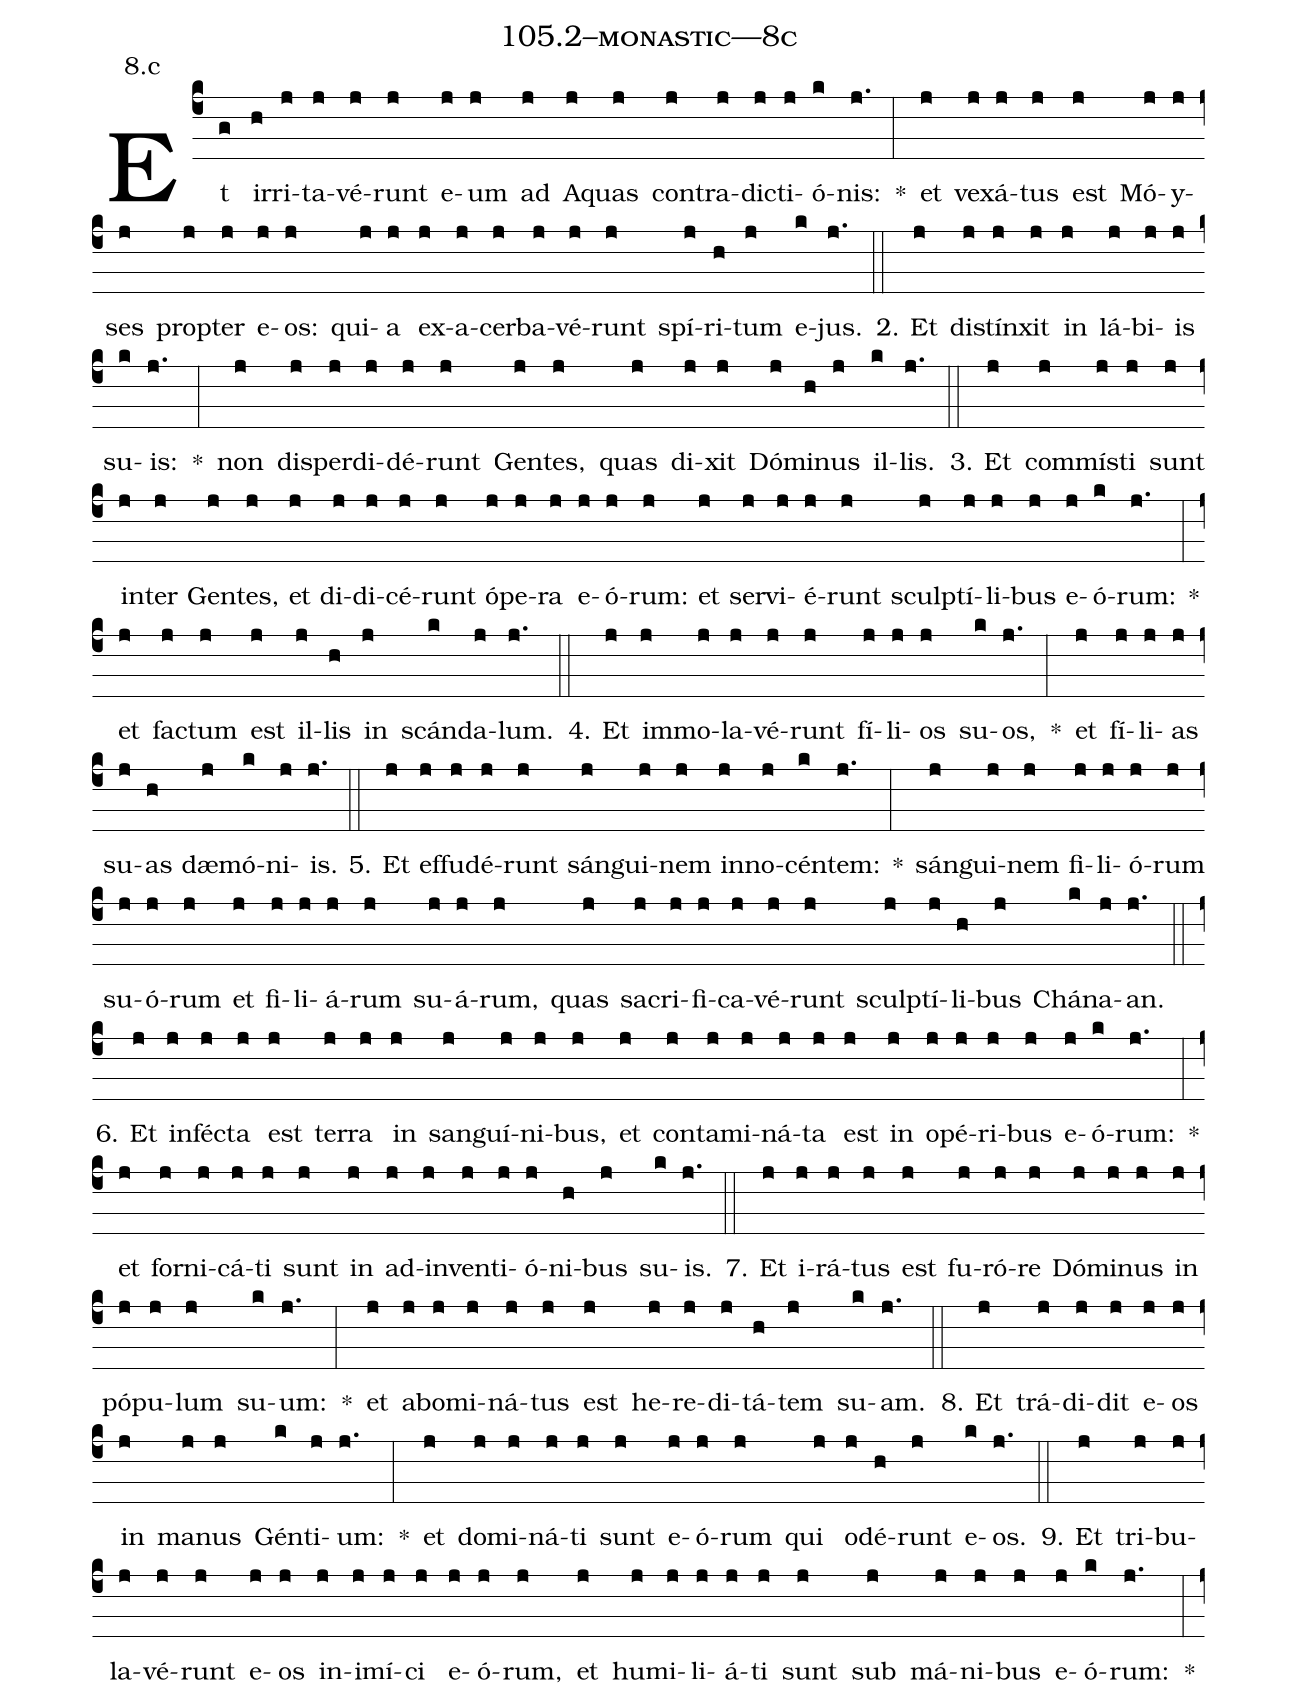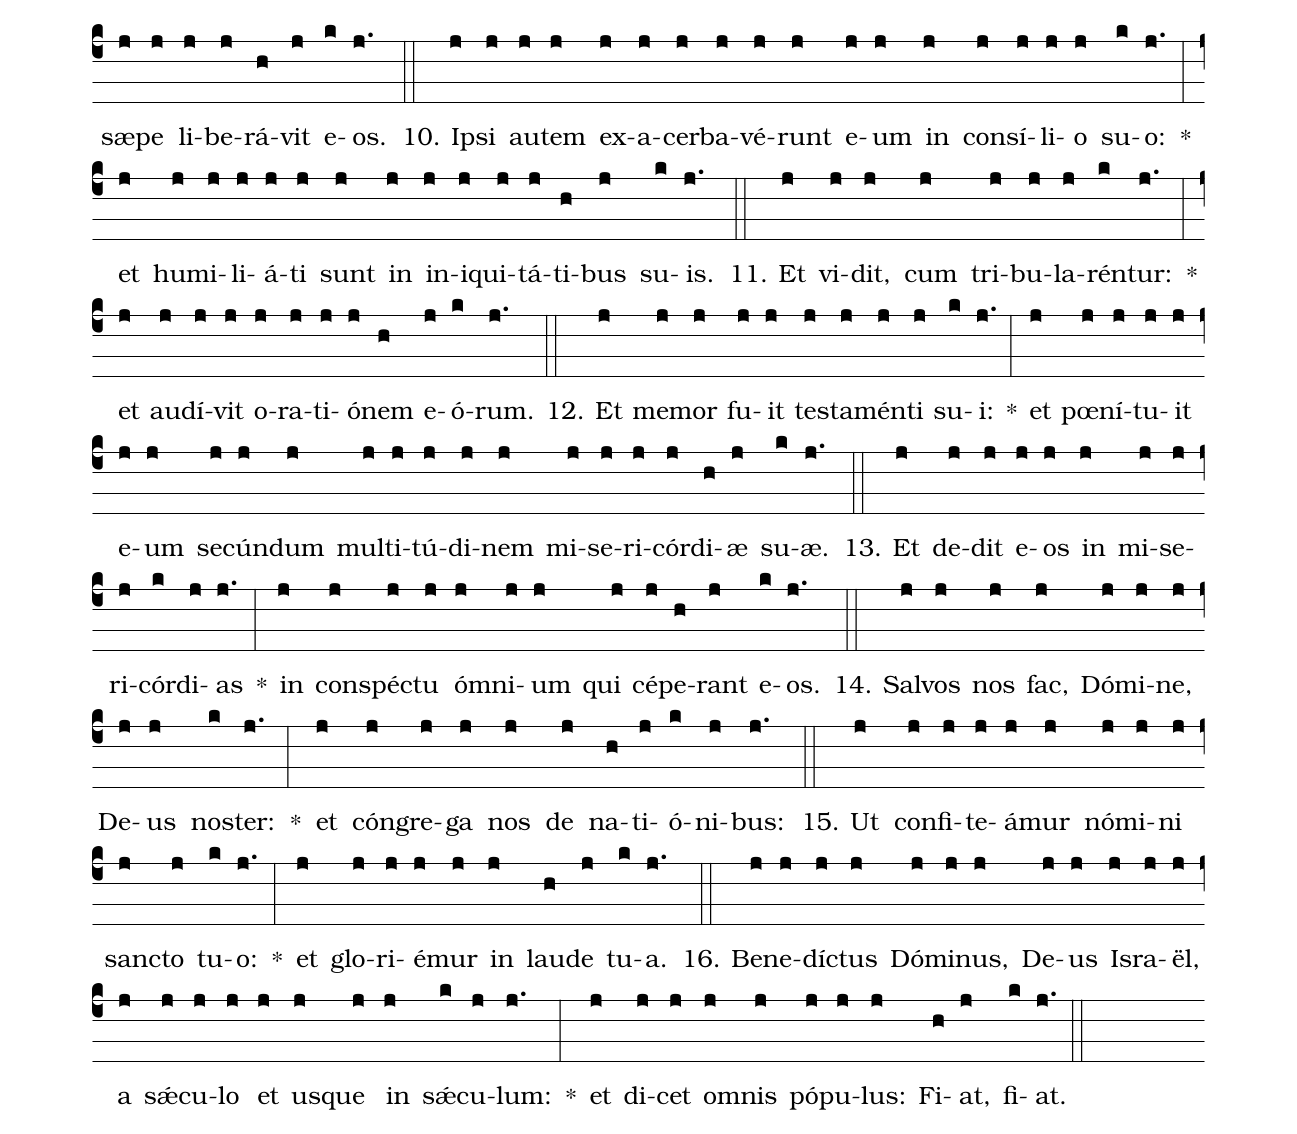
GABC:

name: 105.2--monastic---8c;
annotation: 8.c;
%%
(c4)Et(g) ir(h)ri(j)ta(j)vé(j)runt(j) e(j)um(j) ad(j) A(j)quas(j) con(j)tra(j)dic(j)ti(j)ó(k)nis:(j.) *(:) et(j) ve(j)xá(j)tus(j) est(j) Mó(j)y(j)ses(j) prop(j)ter(j) e(j)os:(j) qui(j)a(j) ex(j)a(j)cer(j)ba(j)vé(j)runt(j) spí(j)ri(h)tum(j) e(k)jus.(j.) (::)
2. Et(j) di(j)stín(j)xit(j) in(j) lá(j)bi(j)is(j) su(k)is:(j.) *(:) non(j) dis(j)per(j)di(j)dé(j)runt(j) Gen(j)tes,(j) quas(j) di(j)xit(j) Dó(j)mi(h)nus(j) il(k)lis.(j.) (::)
3. Et(j) com(j)mís(j)ti(j) sunt(j) in(j)ter(j) Gen(j)tes,(j) et(j) di(j)di(j)cé(j)runt(j) ó(j)pe(j)ra(j) e(j)ó(j)rum:(j) et(j) ser(j)vi(j)é(j)runt(j) sculp(j)tí(j)li(j)bus(j) e(j)ó(k)rum:(j.) *(:) et(j) fac(j)tum(j) est(j) il(j)lis(h) in(j) scán(k)da(j)lum.(j.) (::)
4. Et(j) im(j)mo(j)la(j)vé(j)runt(j) fí(j)li(j)os(j) su(k)os,(j.) *(:) et(j) fí(j)li(j)as(j) su(j)as(h) dæ(j)mó(k)ni(j)is.(j.) (::)
5. Et(j) ef(j)fu(j)dé(j)runt(j) sán(j)gui(j)nem(j) in(j)no(j)cén(k)tem:(j.) *(:) sán(j)gui(j)nem(j) fi(j)li(j)ó(j)rum(j) su(j)ó(j)rum(j) et(j) fi(j)li(j)á(j)rum(j) su(j)á(j)rum,(j) quas(j) sa(j)cri(j)fi(j)ca(j)vé(j)runt(j) sculp(j)tí(j)li(h)bus(j) Chá(k)na(j)an.(j.) (::)
6. Et(j) in(j)féc(j)ta(j) est(j) ter(j)ra(j) in(j) san(j)guí(j)ni(j)bus,(j) et(j) con(j)ta(j)mi(j)ná(j)ta(j) est(j) in(j) o(j)pé(j)ri(j)bus(j) e(j)ó(k)rum:(j.) *(:) et(j) for(j)ni(j)cá(j)ti(j) sunt(j) in(j) ad(j)in(j)ven(j)ti(j)ó(j)ni(h)bus(j) su(k)is.(j.) (::)
7. Et(j) i(j)rá(j)tus(j) est(j) fu(j)ró(j)re(j) Dó(j)mi(j)nus(j) in(j) pó(j)pu(j)lum(j) su(k)um:(j.) *(:) et(j) ab(j)o(j)mi(j)ná(j)tus(j) est(j) he(j)re(j)di(j)tá(h)tem(j) su(k)am.(j.) (::)
8. Et(j) trá(j)di(j)dit(j) e(j)os(j) in(j) ma(j)nus(j) Gén(k)ti(j)um:(j.) *(:) et(j) do(j)mi(j)ná(j)ti(j) sunt(j) e(j)ó(j)rum(j) qui(j) o(j)dé(h)runt(j) e(k)os.(j.) (::)
9. Et(j) tri(j)bu(j)la(j)vé(j)runt(j) e(j)os(j) in(j)i(j)mí(j)ci(j) e(j)ó(j)rum,(j) et(j) hu(j)mi(j)li(j)á(j)ti(j) sunt(j) sub(j) má(j)ni(j)bus(j) e(j)ó(k)rum:(j.) *(:) sæ(j)pe(j) li(j)be(j)rá(h)vit(j) e(k)os.(j.) (::)
10. Ip(j)si(j) au(j)tem(j) ex(j)a(j)cer(j)ba(j)vé(j)runt(j) e(j)um(j) in(j) con(j)sí(j)li(j)o(j) su(k)o:(j.) *(:) et(j) hu(j)mi(j)li(j)á(j)ti(j) sunt(j) in(j) in(j)i(j)qui(j)tá(j)ti(h)bus(j) su(k)is.(j.) (::)
11. Et(j) vi(j)dit,(j) cum(j) tri(j)bu(j)la(j)rén(k)tur:(j.) *(:) et(j) au(j)dí(j)vit(j) o(j)ra(j)ti(j)ó(j)nem(h) e(j)ó(k)rum.(j.) (::)
12. Et(j) me(j)mor(j) fu(j)it(j) tes(j)ta(j)mén(j)ti(j) su(k)i:(j.) *(:) et(j) pœ(j)ní(j)tu(j)it(j) e(j)um(j) se(j)cún(j)dum(j) mul(j)ti(j)tú(j)di(j)nem(j) mi(j)se(j)ri(j)cór(j)di(h)æ(j) su(k)æ.(j.) (::)
13. Et(j) de(j)dit(j) e(j)os(j) in(j) mi(j)se(j)ri(j)cór(k)di(j)as(j.) *(:) in(j) con(j)spéc(j)tu(j) óm(j)ni(j)um(j) qui(j) cé(j)pe(h)rant(j) e(k)os.(j.) (::)
14. Sal(j)vos(j) nos(j) fac,(j) Dó(j)mi(j)ne,(j) De(j)us(j) nos(k)ter:(j.) *(:) et(j) cón(j)gre(j)ga(j) nos(j) de(j) na(h)ti(j)ó(k)ni(j)bus:(j.) (::)
15. Ut(j) con(j)fi(j)te(j)á(j)mur(j) nó(j)mi(j)ni(j) sanc(j)to(j) tu(k)o:(j.) *(:) et(j) glo(j)ri(j)é(j)mur(j) in(j) lau(h)de(j) tu(k)a.(j.) (::)
16. Be(j)ne(j)díc(j)tus(j) Dó(j)mi(j)nus,(j) De(j)us(j) Is(j)ra(j)ël,(j) a(j) sǽ(j)cu(j)lo(j) et(j) us(j)que(j) in(j) sǽ(k)cu(j)lum:(j.) *(:) et(j) di(j)cet(j) om(j)nis(j) pó(j)pu(j)lus:(j) Fi(h)at,(j) fi(k)at.(j.) (::)
